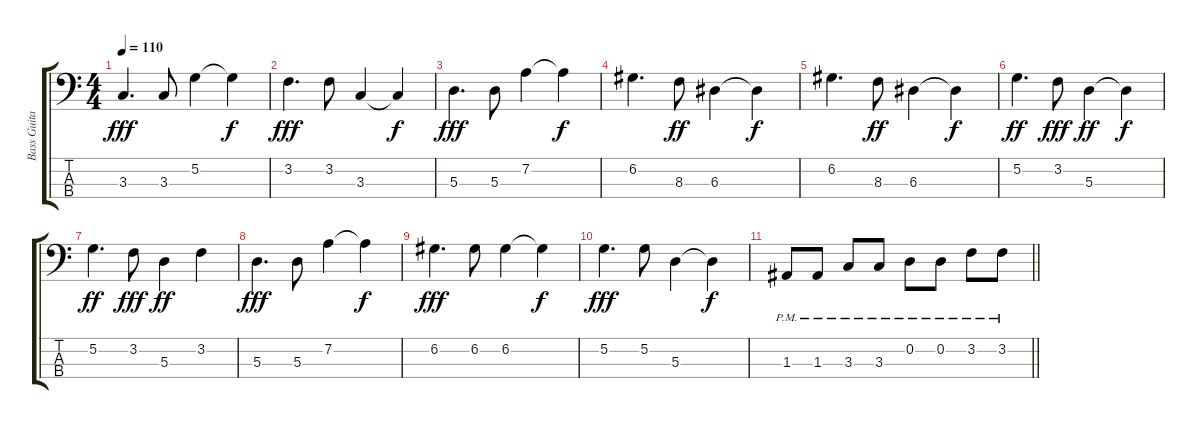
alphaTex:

\track ("Bass Guitar" "Bass Guita") {instrument electricbassfinger}
\staff {score tabs}
\tuning (G2 D2 A1 E1) {hide}
\ts (4 4)
\tempo 110
\clef f4
\ks c
3.3.4{d dy fff} 3.3.8 5.2.4 5.2{t}.4{dy f} |
3.2.4{d dy fff} 3.2.8 3.3.4 3.3{t}.4{dy f} |
5.3.4{d dy fff} 5.3.8 7.2.4 7.2{t}.4{dy f} |
6.2.4{d} 8.3.8{dy ff} 6.3.4 6.3{t}.4{dy f} |
6.2.4{d} 8.3.8{dy ff} 6.3.4 6.3{t}.4{dy f} |
5.2.4{d dy ff} 3.2.8{dy fff} 5.3.4{dy ff} 5.3{t}.4{dy f} |
5.2.4{d dy ff} 3.2.8{dy fff} 5.3.4{dy ff} 3.2.4 |
5.3.4{d dy fff} 5.3.8 7.2.4 7.2{t}.4{dy f} |
6.2.4{d dy fff} 6.2.8 6.2.4 6.2{t}.4{dy f} |
5.2.4{d dy fff} 5.2.8 5.3.4 5.3{t}.4{dy f} |
\barLineRight lightlight
1.3{pm}.8 1.3{pm}.8 3.3{pm}.8 3.3{pm}.8 0.2{pm}.8 0.2{pm}.8 3.2{pm}.8 3.2{pm}.8
